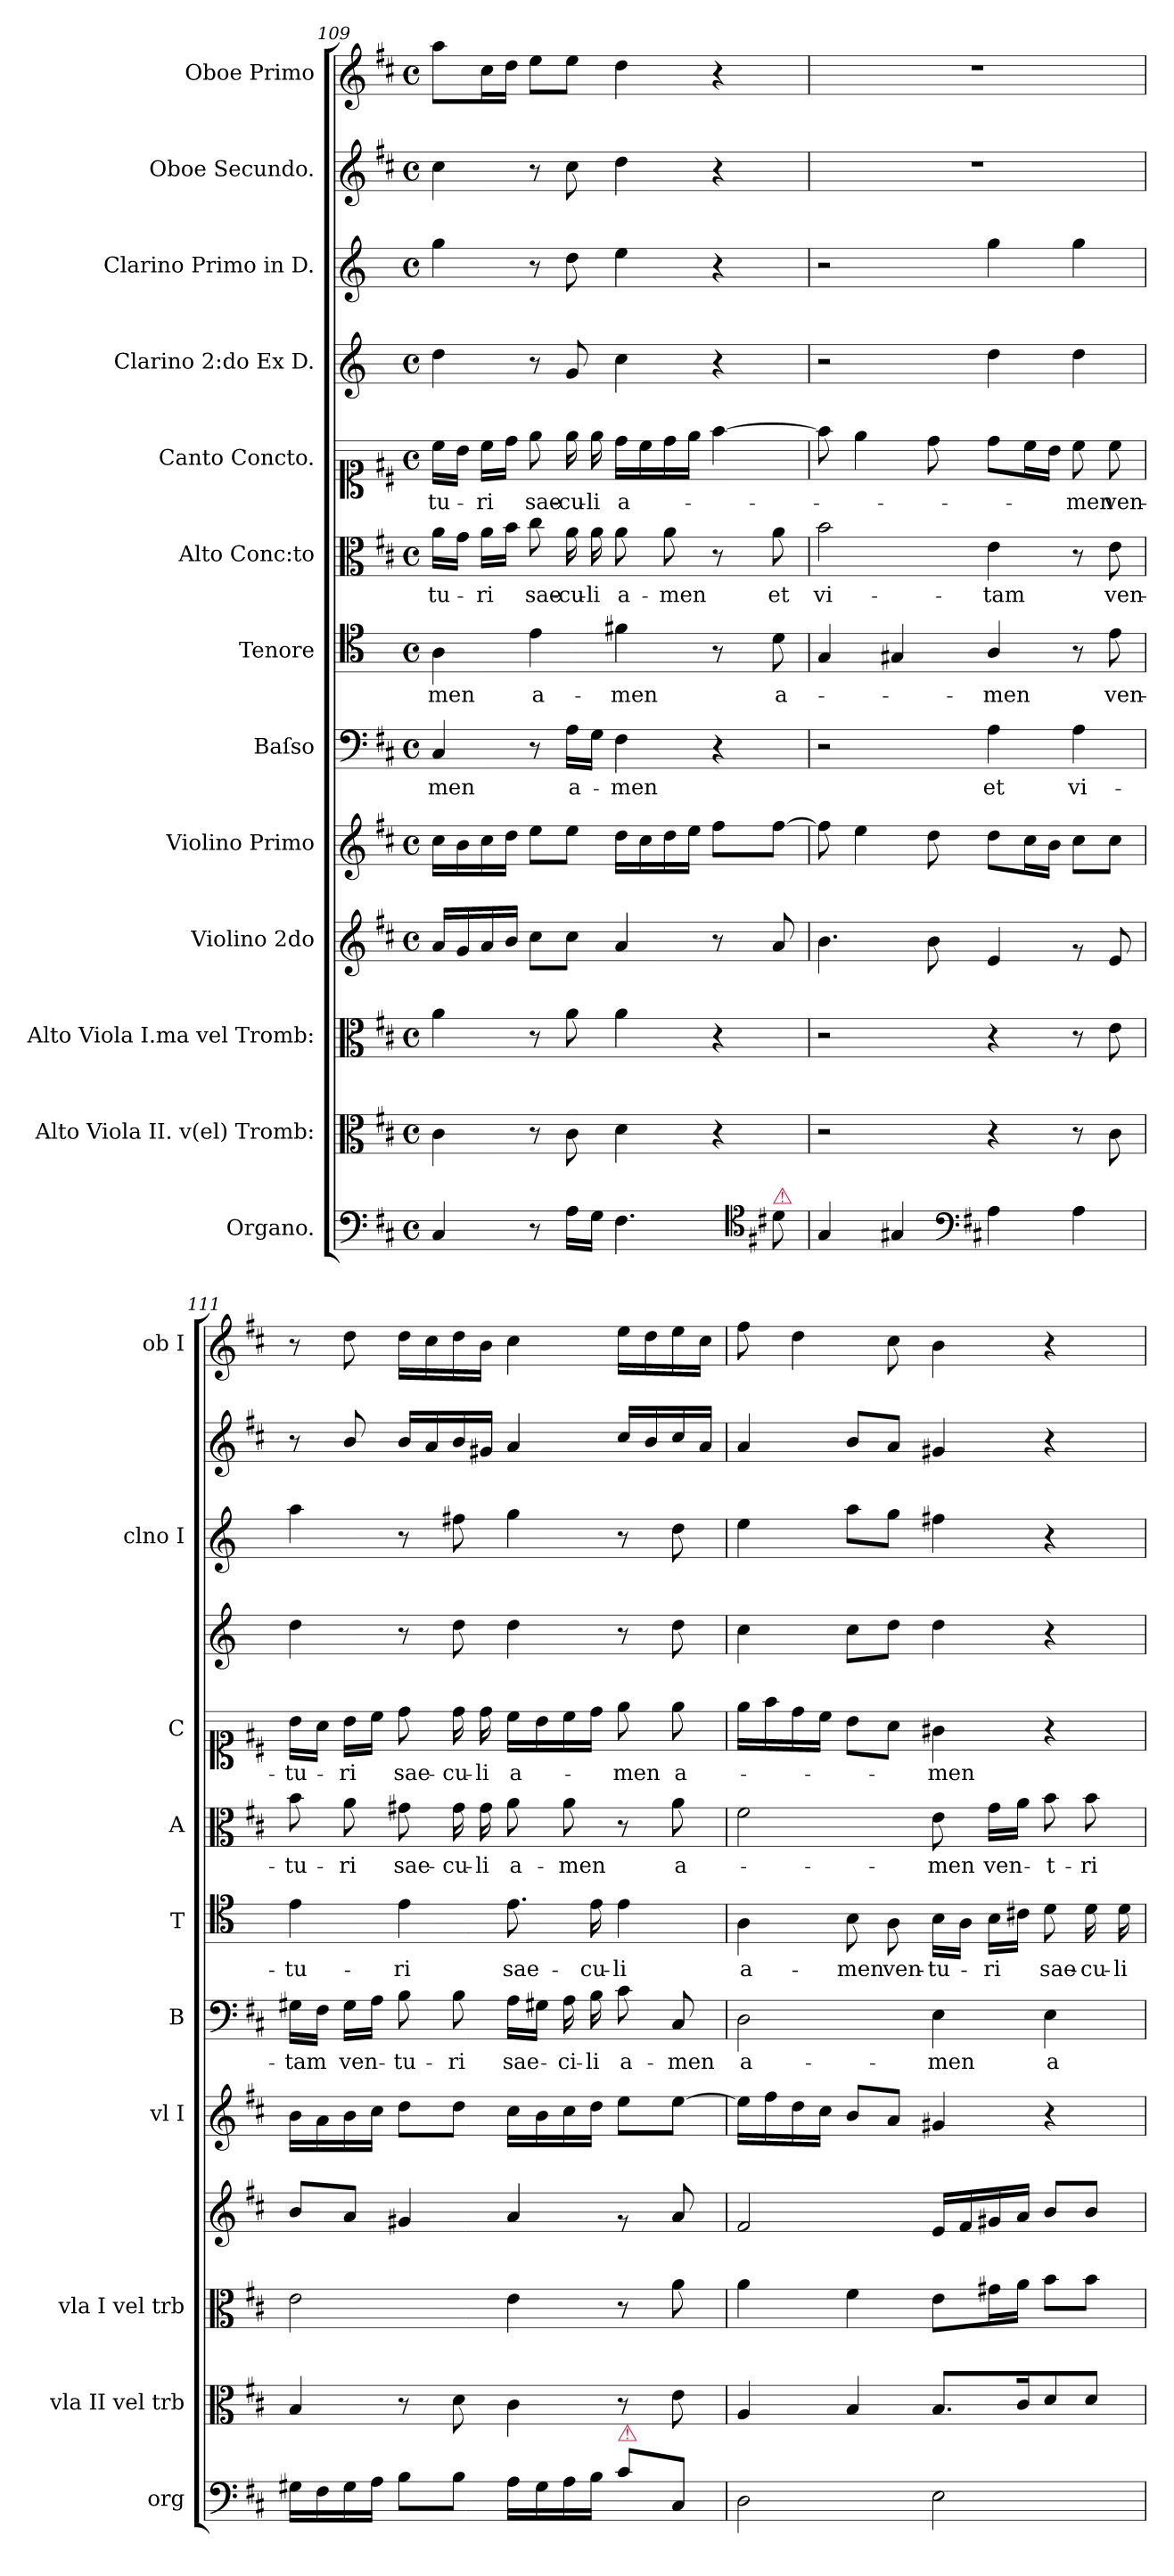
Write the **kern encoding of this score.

**kern	**kern	**kern	**kern	**kern	**kern	**text	**kern	**text	**kern	**text	**kern	**text	**kern	**kern	**kern	**kern
*part13	*part12	*part11	*part10	*part9	*part8	*part8	*part7	*part7	*part6	*part6	*part5	*part5	*part4	*part3	*part2	*part1
*staff13	*staff12	*staff11	*staff10	*staff9	*staff8	*staff8	*staff7	*staff7	*staff6	*staff6	*staff5	*staff5	*staff4	*staff3	*staff2	*staff1
*I"Organo.	*I"Alto Viola II. v(el) Tromb:	*I"Alto Viola I.ma vel Tromb:	*I"Violino 2do	*I"Violino Primo	*I"Baſso	*	*I"Tenore	*	*I"Alto Conc:to	*	*I"Canto Concto.	*	*I"Clarino 2:do Ex D.	*I"Clarino Primo in D.	*I"Oboe Secundo.	*I"Oboe Primo
*I'org	*I'vla II vel trb	*I'vla I vel trb	*	*I'vl I	*I'B	*	*I'T	*	*I'A	*	*I'C	*	*	*I'clno I	*	*I'ob I
*clefF4	*clefC3	*clefC3	*clefG2	*clefG2	*clefF4	*	*clefC4	*	*clefC3	*	*clefC1	*	*clefG2	*clefG2	*clefG2	*clefG2
*	*	*	*	*	*	*	*	*	*	*	*	*	*ITrd-1c-2	*ITrd-1c-2	*	*
*k[f#c#]	*k[f#c#]	*k[f#c#]	*k[f#c#]	*k[f#c#]	*k[f#c#]	*	*k[]	*	*k[f#c#]	*	*k[f#c#]	*	*k[f#c#]	*k[f#c#]	*k[f#c#]	*k[f#c#]
*M4/4	*M4/4	*M4/4	*M4/4	*M4/4	*M4/4	*	*M4/4	*	*M4/4	*	*M4/4	*	*M4/4	*M4/4	*M4/4	*M4/4
*met(c)	*met(c)	*met(c)	*met(c)	*met(c)	*met(c)	*	*met(c)	*	*met(c)	*	*met(c)	*	*met(c)	*met(c)	*met(c)	*met(c)
=109	=109	=109	=109	=109	=109	=109	=109	=109	=109	=109	=109	=109	=109	=109	=109	=109
4C#/	4c#\	4a\	16a/LL	16cc#\LL	4C#/	-men	4A\	-men	16a\LL	-tu-	16cc#\LL	-tu-	4ee\	4aa\	4cc#\	8aa\L
.	.	.	16g/	16b\	.	.	.	.	16g\JJ	.	16b\JJ	.	.	.	.	.
.	.	.	16a/	16cc#\	.	.	.	.	16a\LL	-ri	16cc#\LL	-ri	.	.	.	16cc#\L
.	.	.	16b/JJ	16dd\JJ	.	.	.	.	16b\JJ	.	16dd\JJ	.	.	.	.	16dd\JJ
!	!	!	!	!	!	!	!	!LO:LY:i	!	!	!	!	!	!	!	!
8r	8r	8r	8cc#\L	8ee\L	8r	.	4e\	a-	8cc#\	sae-	8ee\	sae-	8r	8r	8r	8ee\L
16A\LL	8c#\	8a\	8cc#\J	8ee\J	16A\LL	a-	.	.	16a\	-cu-	16ee\	-cu-	8a/	8ee\	8cc#\	8ee\J
16G\JJ	.	.	.	.	16G\JJ	.	.	.	16a\	-li	16ee\	-li	.	.	.	.
!	!	!	!	!	!	!	!	!LO:LY:i	!	!	!	!	!	!	!	!
4.F#\	4d\	4a\	4a/	16dd\LL	4F#\	-men	4f#\	-men	8a\	a-	16dd\LL	a-	4dd\	4ff#\	4dd\	4dd\
.	.	.	.	16cc#\	.	.	.	.	.	.	16cc#\	.	.	.	.	.
.	.	.	.	16dd\	.	.	.	.	8a\	-men	16dd\	.	.	.	.	.
.	.	.	.	16ee\JJ	.	.	.	.	.	.	16ee\JJ	.	.	.	.	.
.	4r	4r	8r	8ff#\L	4r	.	8r	.	8r	.	[4ff#\	.	4r	4r	4r	4r
*clefC4	*	*	*	*	*	*	*	*	*	*	*	*	*	*	*	*
*k[f#c#]	*	*	*	*	*	*	*	*	*	*	*	*	*	*	*	*
!LO:TX:a:color=crimson:t=⚠	!	!	!	!	!	!	!	!	!	!	!	!	!	!	!	!
8d\	.	.	8a/	[8ff#\J	.	.	8d\	a-	8a\	et	.	.	.	.	.	.
=110	=110	=110	=110	=110	=110	=110	=110	=110	=110	=110	=110	=110	=110	=110	=110	=110
4G/	2r	2r	4.b\	8ff#\]	2r	.	4G/	.	2b\	vi-	8ff#\]	.	2r	2r	1r	1r
.	.	.	.	4ee\	.	.	.	.	.	.	4ee\	.	.	.	.	.
4G#X/	.	.	.	.	.	.	4G#X/	.	.	.	.	.	.	.	.	.
.	.	.	8b\	8dd\	.	.	.	.	.	.	8dd\	.	.	.	.	.
*clefF4	*	*	*	*	*	*	*	*	*	*	*	*	*	*	*	*
*k[f#c#]	*	*	*	*	*	*	*	*	*	*	*	*	*	*	*	*
4A\	4r	4r	4e/	8dd\L	4A\	et	4A/	-men	4e\	-tam	8dd\L	.	4ee\	4aa\	.	.
.	.	.	.	16cc#\L	.	.	.	.	.	.	16cc#\L	.	.	.	.	.
.	.	.	.	16b\JJ	.	.	.	.	.	.	16b\JJ	.	.	.	.	.
4A\	8r	8r	8rg	8cc#\L	4A\	vi-	8r	.	8r	.	8cc#\	-men	4ee\	4aa\	.	.
.	8c#\	8e\	8e/	8cc#\J	.	.	8e\	ven-	8e\	ven-	8cc#\	ven-	.	.	.	.
=111	=111	=111	=111	=111	=111	=111	=111	=111	=111	=111	=111	=111	=111	=111	=111	=111
16G#X\LL	4B/	2e\	8b/L	16b\LL	16G#X\LL	-tam	4e\	-tu-	8b\	-tu-	16b\LL	-tu-	4ee\	4bb\	8r	8r
16F#\	.	.	.	16a\	16F#\JJ	.	.	.	.	.	16a\JJ	.	.	.	.	.
16G#\	.	.	8a/J	16b\	16G#\LL	ven-	.	.	8a\	-ri	16b\LL	-ri	.	.	8b/	8dd\
16A\JJ	.	.	.	16cc#\JJ	16A\JJ	.	.	.	.	.	16cc#\JJ	.	.	.	.	.
8B\L	8r	.	4g#X/	8dd\L	8B\	-tu-	4e\	-ri	8g#X\	sae-	8dd\	sae-	8r	8r	16b/LL	16dd\LL
.	.	.	.	.	.	.	.	.	.	.	.	.	.	.	16a/	16cc#\
8B\J	8d\	.	.	8dd\J	8B\	-ri	.	.	16g#\	-cu-	16dd\	-cu-	8ee\	8gg#X\	16b/	16dd\
.	.	.	.	.	.	.	.	.	16g#\	-li	16dd\	-li	.	.	16g#X/JJ	16b\JJ
16A\LL	4c#\	4e\	4a/	16cc#\LL	16A\LL	sae-	8.e\	sae-	8a\	a-	16cc#\LL	a-	4ee\	4aa\	4a/	4cc#\
16G#\	.	.	.	16b\	16G#X\JJ	.	.	.	.	.	16b\	.	.	.	.	.
16A\	.	.	.	16cc#\	16A\	-ci-	.	.	8a\	-men	16cc#\	.	.	.	.	.
16B\JJ	.	.	.	16dd\JJ	16B\	-li	16e\	-cu-	.	.	16dd\JJ	.	.	.	.	.
!LO:TX:a:color=crimson:t=⚠	!	!	!	!	!	!	!	!	!	!	!	!	!	!	!	!
8c#\L	8r	8r	8rg	8ee\L	8c#\	a-	4e\	-li	8r	.	8ee\	-men	8r	8r	16cc#/LL	16ee\LL
.	.	.	.	.	.	.	.	.	.	.	.	.	.	.	16b/	16dd\
!	!	!	!	!	!	!	!	!	!	!LO:LY:i	!	!	!	!	!	!
8C#/J	8e\	8a\	8a/	[8ee\J	8C#/	-men	.	.	8a\	a-	8ee\	a-	8ee\	8ee\	16cc#/	16ee\
.	.	.	.	.	.	.	.	.	.	.	.	.	.	.	16a/JJ	16cc#\JJ
=112	=112	=112	=112	=112	=112	=112	=112	=112	=112	=112	=112	=112	=112	=112	=112	=112
2D\	4A/	4a\	2f#/	16ee\LL]	2D\	a-	4A\	a-	2f#\	.	16ee\LL	.	4dd\	4ff#\	4a/	8ff#\
.	.	.	.	16ff#\	.	.	.	.	.	.	16ff#\	.	.	.	.	.
.	.	.	.	16dd\	.	.	.	.	.	.	16dd\	.	.	.	.	4dd\
.	.	.	.	16cc#\JJ	.	.	.	.	.	.	16cc#\JJ	.	.	.	.	.
.	4B/	4f#\	.	8b/L	.	.	8B\	-men	.	.	8b\L	.	8dd\L	8bb\L	8b/L	.
.	.	.	.	8a/J	.	.	8A\	ven-	.	.	8a\J	.	8ee\J	8aa\J	8a/J	8cc#\
!	!	!	!	!	!	!	!	!	!	!LO:LY:i	!	!	!	!	!	!
2E\	8.B/L	8e\L	16e/LL	4g#X/	4E\	-men	16B\LL	-tu-	8e\	-men	4g#X\	-men	4ee\	4gg#X\	4g#X/	4b\
.	.	.	16f#/	.	.	.	16A\JJ	.	.	.	.	.	.	.	.	.
.	.	16g#X\L	16g#X/	.	.	.	16B\LL	-ri	16g\LL	ven-	.	.	.	.	.	.
.	16c#/K	16a\JJ	16a/JJ	.	.	.	16c#\JJ	.	16a\JJ	.	.	.	.	.	.	.
.	8d/	8b\L	8b/L	4r	4E\	a-	8d\	sae-	8b\	-t-	4r	.	4r	4r	4r	4r
.	8d/J	8b\J	8b/J	.	.	.	16d\	-cu-	8b\	-ri	.	.	.	.	.	.
.	.	.	.	.	.	.	16d\	-li	.	.	.	.	.	.	.	.
=	=	=	=	=	=	=	=	=	=	=	=	=	=	=	=	=
*-	*-	*-	*-	*-	*-	*-	*-	*-	*-	*-	*-	*-	*-	*-	*-	*-
